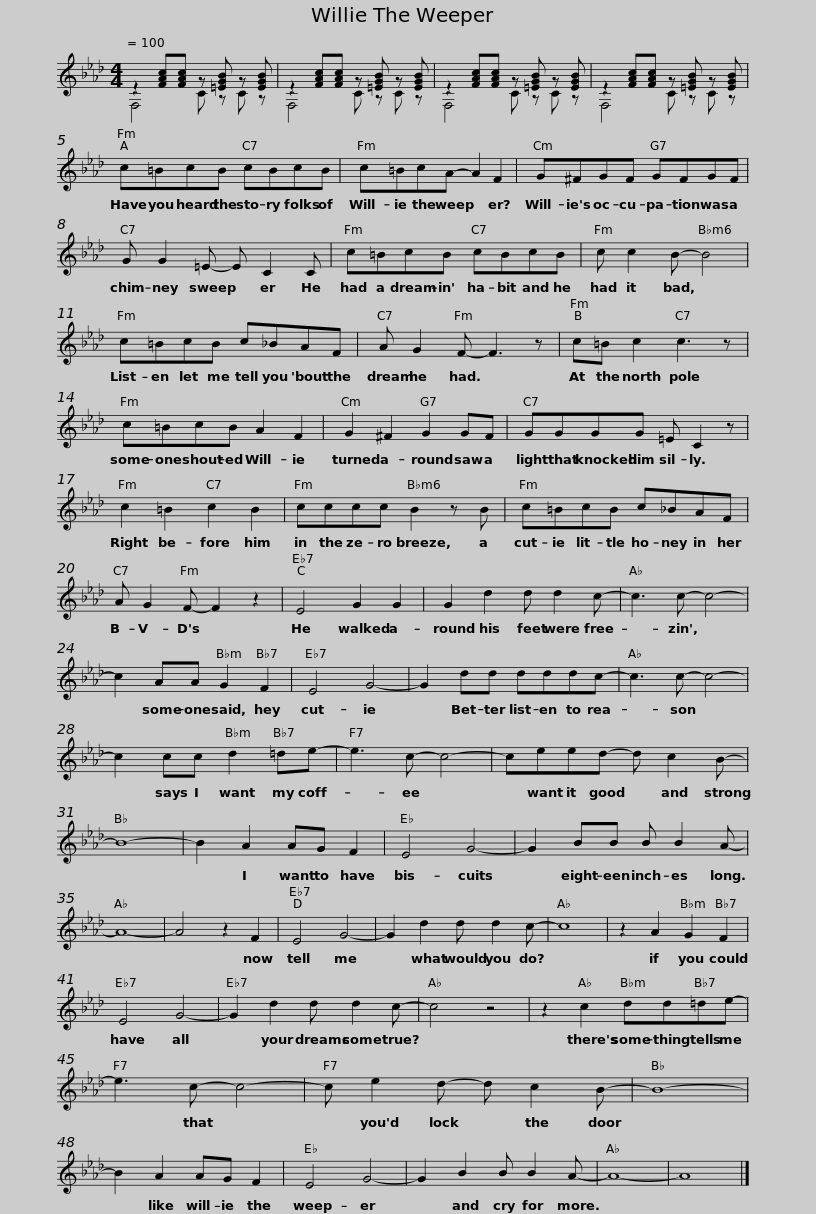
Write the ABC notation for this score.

X:1
%%score ( 1 2 )
L:1/8
M:4/4
I:linebreak $
K:Ab
V:1 treble
V:2 treble
V:1
 z2 [FAc][FAc] z [=EGB] z [EGB] | z2 [FAc][FAc] z [=EGB] z [EGB] | z2 [FAc][FAc] z [=EGB] z [EGB] | z2 [FAc][FAc] z [=EGB] z [EGB] |$ c=BcB cBcB | %5
 c=BcA- A2 F2 |$ G^FGF GFGF | G G2 =E- E C2 C |$ c=BcB cBcB | c c2 B- B4 |$ %10
 c=BcB c_BAF | A G2 F- F3 z |$ c=B c2 c3 z | c=BcB A2 F2 | G2 ^F2 G2 GF |$ %15
 GGGG =E C2 z | c2 =B2 c2 B2 |$ cccc B2 z B | c=BcB c_BAF | A G2 F- F2 z2 |$ %20
 E4 G2 G2 | G2 d2 d d2 c- | c3 c- c4- | c2 AA G2 F2 |$ E4 G4- | %25
 G2 dd dddc- | c3 c- c4- | c2 cc d2 =de- |$ e3 c- c4- | ceed- d c2 B- | %30
 B8- | B2 A2 AG F2 |$ E4 G4- | G2 BB B B2 A- | A8- | %35
 A4 z2 F2 |$ E4 G4- | G2 d2 d d2 c- | c8 | z2 A2 G2 F2 |$ %40
 E4 G4- | G2 d2 d d2 c- | c4 z4 | z2 c2 dd=de- |$ e3 c- c4- | %45
 c e2 d- d c2 B- | B8- | B2 A2 AG F2 |$ E4 G4- | G2 B2 B B2 A- | %50
 A8- | A8 |] %52
V:2
 F,4 C z C z | F,4 C z C z | F,4 C z C z | F,4 C z C z |$ x8 | %5
 x8 |$ x8 | x8 |$ x8 | x8 |$ %10
 x8 | x8 |$ x8 | x8 | x8 |$ %15
 x8 | x8 |$ x8 | x8 | x8 |$ %20
 x8 | x8 | x8 | x8 |$ x8 | %25
 x8 | x8 | x8 |$ x8 | x8 | %30
 x8 | x8 |$ x8 | x8 | x8 | %35
 x8 |$ x8 | x8 | x8 | x8 |$ %40
 x8 | x8 | x8 | x8 |$ x8 | %45
 x8 | x8 | x8 |$ x8 | x8 | %50
 x8 | x8 |] %52
